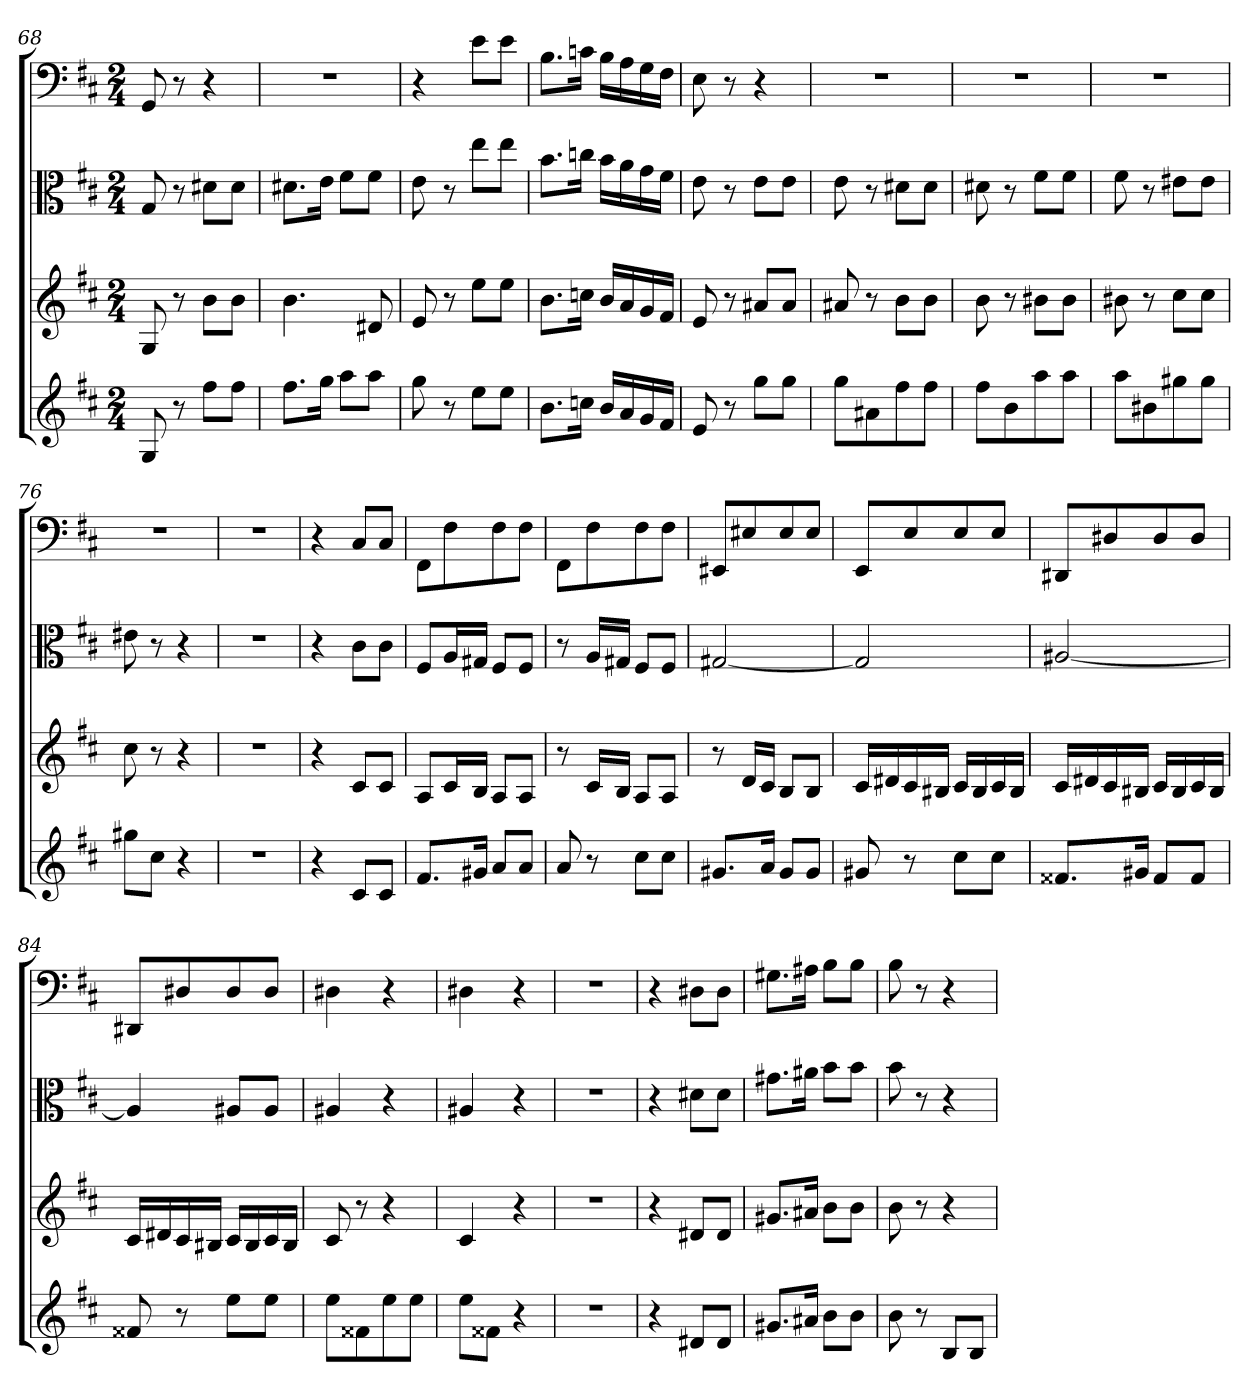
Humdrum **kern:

**kern	**kern	**kern	**kern
*part4	*part3	*part2	*part1
*staff4	*staff3	*staff2	*staff1
*clefG2	*clefG2	*clefC3	*clefF4
*k[f#c#]	*k[f#c#]	*k[f#c#]	*k[f#c#]
*D:	*D:	*D:	*D:
*M2/4	*M2/4	*M2/4	*M2/4
=68	=68	=68	=68
8G/	8G/	8G/	8GG/
8r	8r	8r	8r
8ff#\L	8b\L	8d#X\L	4r
8ff#\J	8b\J	8d#\J	.
=69	=69	=69	=69
8.ff#\L	4.b\	8.d#X\L	2r
16gg\Jk	.	16e\Jk	.
8aa\L	.	8f#\L	.
8aa\J	8d#X/	8f#\J	.
=70	=70	=70	=70
8gg\	8e/	8e\	4r
8r	8r	8r	.
8ee\L	8ee\L	8ee\L	8e\L
8ee\J	8ee\J	8ee\J	8e\J
=71	=71	=71	=71
8.b\L	8.b\L	8.b\L	8.B\L
16ccn\Jk	16ccn\Jk	16ccn\Jk	16cn\Jk
16b/LL	16b/LL	16b\LL	16B\LL
16a/	16a/	16a\	16A\
16g/	16g/	16g\	16G\
16f#/JJ	16f#/JJ	16f#\JJ	16F#\JJ
=72	=72	=72	=72
8e/	8e/	8e\	8E\
8r	8r	8r	8r
8gg\L	8a#X/L	8e\L	4r
8gg\J	8a#/J	8e\J	.
=73	=73	=73	=73
8gg\L	8a#X/	8e\	2r
8a#X\	8r	8r	.
8ff#\	8b\L	8d#X\L	.
8ff#\J	8b\J	8d#\J	.
=74	=74	=74	=74
8ff#\L	8b\	8d#X\	2r
8b\	8r	8r	.
8aa\	8b#X\L	8f#\L	.
8aa\J	8b#\J	8f#\J	.
=75	=75	=75	=75
8aa\L	8b#X\	8f#\	2r
8b#X\	8r	8r	.
8gg#X\	8cc#\L	8e#X\L	.
8gg#\J	8cc#\J	8e#\J	.
=76	=76	=76	=76
8gg#X\L	8cc#\	8e#X\	2r
8cc#\J	8r	8r	.
4r	4r	4r	.
=77	=77	=77	=77
2r	2r	2r	2r
=78	=78	=78	=78
4r	4r	4r	4r
8c#/L	8c#/L	8c#\L	8C#/L
8c#/J	8c#/J	8c#\J	8C#/J
=79	=79	=79	=79
8.f#/L	8A/L	8F#/L	8FF#\L
.	16c#/L	16A/L	8F#\
16g#X/Jk	16B/JJ	16G#X/JJ	.
8a/L	8A/L	8F#/L	8F#\
8a/J	8A/J	8F#/J	8F#\J
=80	=80	=80	=80
8a/	8r	8r	8FF#\L
8r	16c#/LL	16A/LL	8F#\
.	16B/JJ	16G#X/JJ	.
8cc#\L	8A/L	8F#/L	8F#\
8cc#\J	8A/J	8F#/J	8F#\J
=81	=81	=81	=81
8.g#X/L	8r	[2G#X/	8EE#X/L
.	16d/LL	.	8E#X/
16a/Jk	16c#/JJ	.	.
8g#/L	8B/L	.	8E#/
8g#/J	8B/J	.	8E#/J
=82	=82	=82	=82
8g#X/	16c#/LL	2G#/]	8EE/L
.	16d#X/	.	.
8r	16c#/	.	8E/
.	16B#X/JJ	.	.
8cc#\L	16c#/LL	.	8E/
.	16B#/	.	.
8cc#\J	16c#/	.	8E/J
.	16B#/JJ	.	.
=83	=83	=83	=83
8.f##X/L	16c#/LL	[2A#X/	8DD#X/L
.	16d#X/	.	.
.	16c#/	.	8D#X/
16g#X/Jk	16B#X/JJ	.	.
8f##/L	16c#/LL	.	8D#/
.	16B#/	.	.
8f##/J	16c#/	.	8D#/J
.	16B#/JJ	.	.
=84	=84	=84	=84
8f##X/	16c#/LL	4A#/]	8DD#X/L
.	16d#X/	.	.
8r	16c#/	.	8D#X/
.	16B#X/JJ	.	.
8ee\L	16c#/LL	8A#X/L	8D#/
.	16B#/	.	.
8ee\J	16c#/	8A#/J	8D#/J
.	16B#/JJ	.	.
=85	=85	=85	=85
8ee\L	8c#/	4A#X/	4D#X\
8f##X\	8r	.	.
8ee\	4r	4r	4r
8ee\J	.	.	.
=86	=86	=86	=86
8ee\L	4c#/	4A#X/	4D#X\
8f##X\J	.	.	.
4r	4r	4r	4r
=87	=87	=87	=87
2r	2r	2r	2r
=88	=88	=88	=88
4r	4r	4r	4r
8d#X/L	8d#X/L	8d#X\L	8D#X\L
8d#/J	8d#/J	8d#\J	8D#\J
=89	=89	=89	=89
8.g#X/L	8.g#X/L	8.g#X\L	8.G#X\L
16a#X/Jk	16a#X/Jk	16a#X\Jk	16A#X\Jk
8b\L	8b\L	8b\L	8B\L
8b\J	8b\J	8b\J	8B\J
=90	=90	=90	=90
8b\	8b\	8b\	8B\
8r	8r	8r	8r
8B/L	4r	4r	4r
8B/J	.	.	.
=	=	=	=
*-	*-	*-	*-
